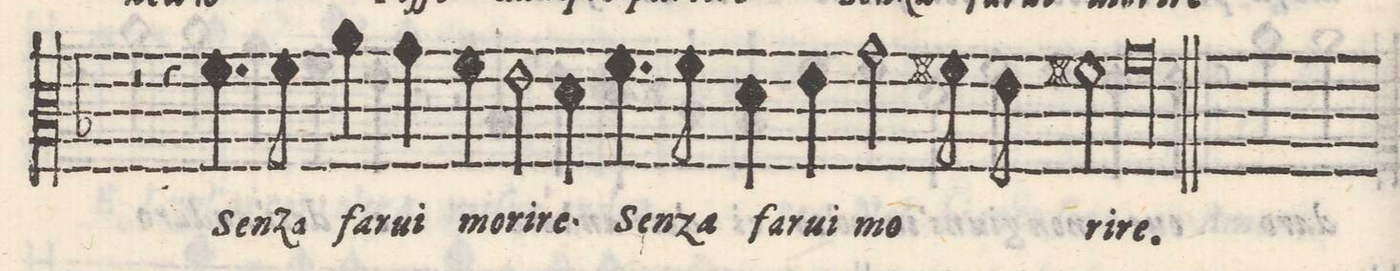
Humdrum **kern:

**kern	**text
*I"Alto	*
*clefC3	*
*k[b-]	*
*met(C)	*
*M2/1	*
=20-	=20-
2r	.
4r	.
4.fny\	Sen-
8f\	-za
4a\	fa-
4g\	-rui
4f\	mo-
=21-	=21-
2e\	-ri-
4d\	-re
4.f\	sen-
8f\	-za
4d\	fa-
4e\	-rui
2g\	mo-
=22-	=22-
8f#X\	.
8e\	.
2f#X\	-ri-
00g	-re.
=23-	=23-
=24-	=24-
1r	.
=-	=-
*-	*-
